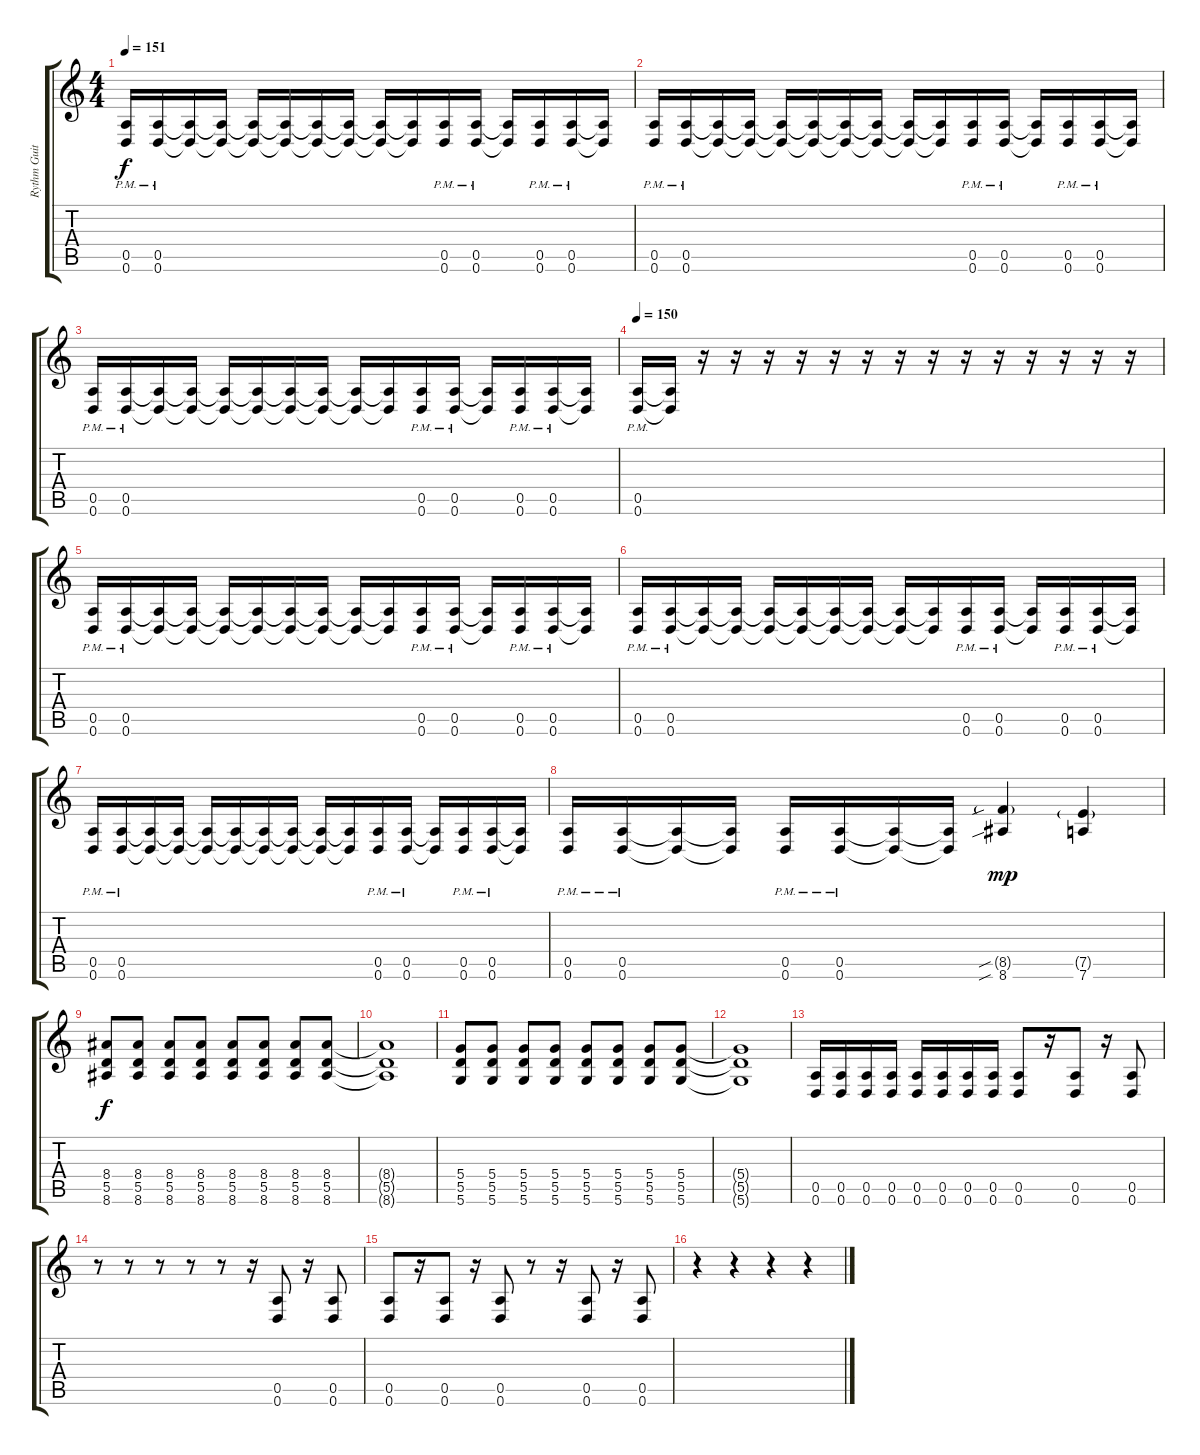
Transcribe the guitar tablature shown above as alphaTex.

\track ("Rythm Guitar" "Rythm Guit") {instrument distortionguitar}
\staff {score tabs}
\tuning (E4 B3 G3 D3 A2 D2) {hide}
\ts (4 4)
\tempo 151
\clef g2
\ks c
(0.5{pm} 0.6{pm}).16{dy f} (0.5{pm} 0.6{pm}).16 (0.5{t} 0.6{t}).16 (0.5{t} 0.6{t}).16 (0.5{t} 0.6{t}).16 (0.5{t} 0.6{t}).16 (0.5{t} 0.6{t}).16 (0.5{t} 0.6{t}).16 (0.5{t} 0.6{t}).16 (0.5{t} 0.6{t}).16 (0.5{pm} 0.6{pm}).16 (0.5{pm} 0.6{pm}).16 (0.5{t} 0.6{t}).16 (0.5{pm} 0.6{pm}).16 (0.5{pm} 0.6{pm}).16 (0.5{t} 0.6{t}).16 |
(0.5{pm} 0.6{pm}).16 (0.5{pm} 0.6{pm}).16 (0.5{t} 0.6{t}).16 (0.5{t} 0.6{t}).16 (0.5{t} 0.6{t}).16 (0.5{t} 0.6{t}).16 (0.5{t} 0.6{t}).16 (0.5{t} 0.6{t}).16 (0.5{t} 0.6{t}).16 (0.5{t} 0.6{t}).16 (0.5{pm} 0.6{pm}).16 (0.5{pm} 0.6{pm}).16 (0.5{t} 0.6{t}).16 (0.5{pm} 0.6{pm}).16 (0.5{pm} 0.6{pm}).16 (0.5{t} 0.6{t}).16 |
(0.5{pm} 0.6{pm}).16 (0.5{pm} 0.6{pm}).16 (0.5{t} 0.6{t}).16 (0.5{t} 0.6{t}).16 (0.5{t} 0.6{t}).16 (0.5{t} 0.6{t}).16 (0.5{t} 0.6{t}).16 (0.5{t} 0.6{t}).16 (0.5{t} 0.6{t}).16 (0.5{t} 0.6{t}).16 (0.5{pm} 0.6{pm}).16 (0.5{pm} 0.6{pm}).16 (0.5{t} 0.6{t}).16 (0.5{pm} 0.6{pm}).16 (0.5{pm} 0.6{pm}).16 (0.5{t} 0.6{t}).16 |
\tempo 150
(0.5{pm} 0.6{pm}).16 (0.5{t} 0.6{t}).16 r.16 r.16 r.16 r.16 r.16 r.16 r.16 r.16 r.16 r.16 r.16 r.16 r.16 r.16 |
(0.5{pm} 0.6{pm}).16 (0.5{pm} 0.6{pm}).16 (0.5{t} 0.6{t}).16 (0.5{t} 0.6{t}).16 (0.5{t} 0.6{t}).16 (0.5{t} 0.6{t}).16 (0.5{t} 0.6{t}).16 (0.5{t} 0.6{t}).16 (0.5{t} 0.6{t}).16 (0.5{t} 0.6{t}).16 (0.5{pm} 0.6{pm}).16 (0.5{pm} 0.6{pm}).16 (0.5{t} 0.6{t}).16 (0.5{pm} 0.6{pm}).16 (0.5{pm} 0.6{pm}).16 (0.5{t} 0.6{t}).16 |
(0.5{pm} 0.6{pm}).16 (0.5{pm} 0.6{pm}).16 (0.5{t} 0.6{t}).16 (0.5{t} 0.6{t}).16 (0.5{t} 0.6{t}).16 (0.5{t} 0.6{t}).16 (0.5{t} 0.6{t}).16 (0.5{t} 0.6{t}).16 (0.5{t} 0.6{t}).16 (0.5{t} 0.6{t}).16 (0.5{pm} 0.6{pm}).16 (0.5{pm} 0.6{pm}).16 (0.5{t} 0.6{t}).16 (0.5{pm} 0.6{pm}).16 (0.5{pm} 0.6{pm}).16 (0.5{t} 0.6{t}).16 |
(0.5{pm} 0.6{pm}).16 (0.5{pm} 0.6{pm}).16 (0.5{t} 0.6{t}).16 (0.5{t} 0.6{t}).16 (0.5{t} 0.6{t}).16 (0.5{t} 0.6{t}).16 (0.5{t} 0.6{t}).16 (0.5{t} 0.6{t}).16 (0.5{t} 0.6{t}).16 (0.5{t} 0.6{t}).16 (0.5{pm} 0.6{pm}).16 (0.5{pm} 0.6{pm}).16 (0.5{t} 0.6{t}).16 (0.5{pm} 0.6{pm}).16 (0.5{pm} 0.6{pm}).16 (0.5{t} 0.6{t}).16 |
(0.5{pm} 0.6{pm}).16 (0.5{pm} 0.6{pm}).16 (0.5{t} 0.6{t}).16 (0.5{t} 0.6{t}).16 (0.5{pm} 0.6{pm}).16 (0.5{pm} 0.6{pm}).16 (0.5{t} 0.6{t}).16 (0.5{t} 0.6{t}).16 (8.5{sib g} 8.6{sib}).4{dy mp} (7.5{g} 7.6).4 |
(8.4 5.5 8.6).8{dy f} (8.4 5.5 8.6).8 (8.4 5.5 8.6).8 (8.4 5.5 8.6).8 (8.4 5.5 8.6).8 (8.4 5.5 8.6).8 (8.4 5.5 8.6).8 (8.4 5.5 8.6).8 |
(8.4{t} 5.5{t} 8.6{t}).1 |
(5.4 5.5 5.6).8 (5.4 5.5 5.6).8 (5.4 5.5 5.6).8 (5.4 5.5 5.6).8 (5.4 5.5 5.6).8 (5.4 5.5 5.6).8 (5.4 5.5 5.6).8 (5.4 5.5 5.6).8 |
(5.4{t} 5.5{t} 5.6{t}).1 |
(0.5 0.6).16 (0.5 0.6).16 (0.5 0.6).16 (0.5 0.6).16 (0.5 0.6).16 (0.5 0.6).16 (0.5 0.6).16 (0.5 0.6).16 (0.5 0.6).8 r.16 (0.5 0.6).8 r.16 (0.5 0.6).8 |
r.8 r.8 r.8 r.8 r.8 r.16 (0.5 0.6).8 r.16 (0.5 0.6).8 |
(0.5 0.6).8 r.16 (0.5 0.6).8 r.16 (0.5 0.6).8 r.8 r.16 (0.5 0.6).8 r.16 (0.5 0.6).8 |
r.4 r.4 r.4 r.4
